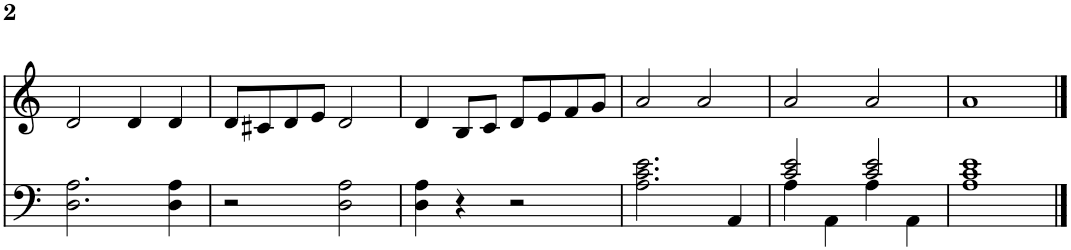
**kern	**kern
*part1	*part1
*staff2	*staff1
*I"Laute	*
!!LO:PB:g=z
*clefF4	*clefG2
*k[]	*k[]
*M2/2	*M2/2
*met(c|)	*met(c|)
=32	=32
2.D\ 2.A\	2d/
.	4d/
4D\ 4A\	4d/
=33	=33
2r	8d/L
.	8c#X/
.	8d/
.	8e/J
2D\ 2A\	2d/
=34	=34
4D\ 4A\	4d/
4r	8B/L
.	8c/J
2r	8d/L
.	8e/
.	8f/
.	8g/J
=35	=35
2.A\ 2.c\ 2.e\	2a/
.	2a/
4AA/	.
=36	=36
*^	*
2c/ 2e/	4A\	2a/
.	4AA\	.
2c/ 2e/	4A\	2a/
.	4AA\	.
*v	*v	*
=37	=37
1A 1c 1e	1a
==	==
*-	*-
